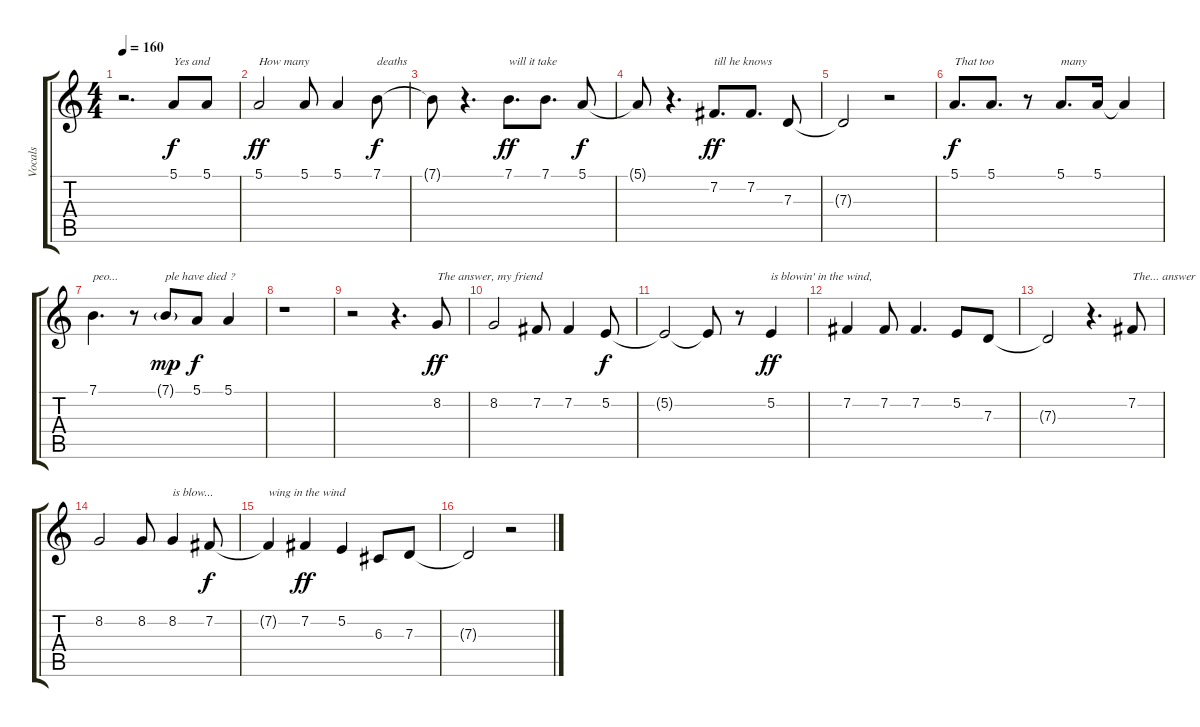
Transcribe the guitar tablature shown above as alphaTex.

\track ("Vocals" "Vocals") {instrument harmonica}
\staff {score tabs}
\tuning (E4 B3 G3 D3 A2 E2) {hide}
\ts (4 4)
\tempo 160
\clef g2
\ks c
r.2{d dy ff} 5.1.8{txt "Yes and" dy f} 5.1.8 |
5.1.2{txt "How many" dy ff} 5.1.8 5.1.4 7.1.8{txt "deaths" dy f} |
7.1{t}.8 r.4{d} 7.1.8{d txt "will it take" dy ff} 7.1.8{d} 5.1.8{dy f} |
5.1{t}.8 r.4{d} 7.2.8{d txt "till he knows" dy ff} 7.2.8{d} 7.3.8 |
7.3{t}.2 r.2 |
5.1.8{d txt "That too " dy f} 5.1.8{d} r.8 5.1.8{d txt "many"} 5.1.16 5.1{t}.4 |
7.1.4{d txt "peo..."} r.8 7.1{g}.8{txt "ple have died ?" dy mp} 5.1.8{dy f} 5.1.4 |
r.1 |
r.2 r.4{d} 8.2.8{txt "The answer, my friend" dy ff} |
8.2.2 7.2.8 7.2.4 5.2.8{dy f} |
5.2{t}.2 5.2{t}.8 r.8 5.2.4{txt "is blowin' in the wind," dy ff} |
7.2.4 7.2.8 7.2.4{d} 5.2.8 7.3.8 |
7.3{t}.2 r.4{d} 7.2.8{txt "The... answer"} |
8.2.2 8.2.8 8.2.4{txt "is blow..."} 7.2.8{dy f} |
7.2{t}.4{txt "wing in the wind"} 7.2.4{dy ff} 5.2.4 6.3.8 7.3.8 |
7.3{t}.2 r.2
